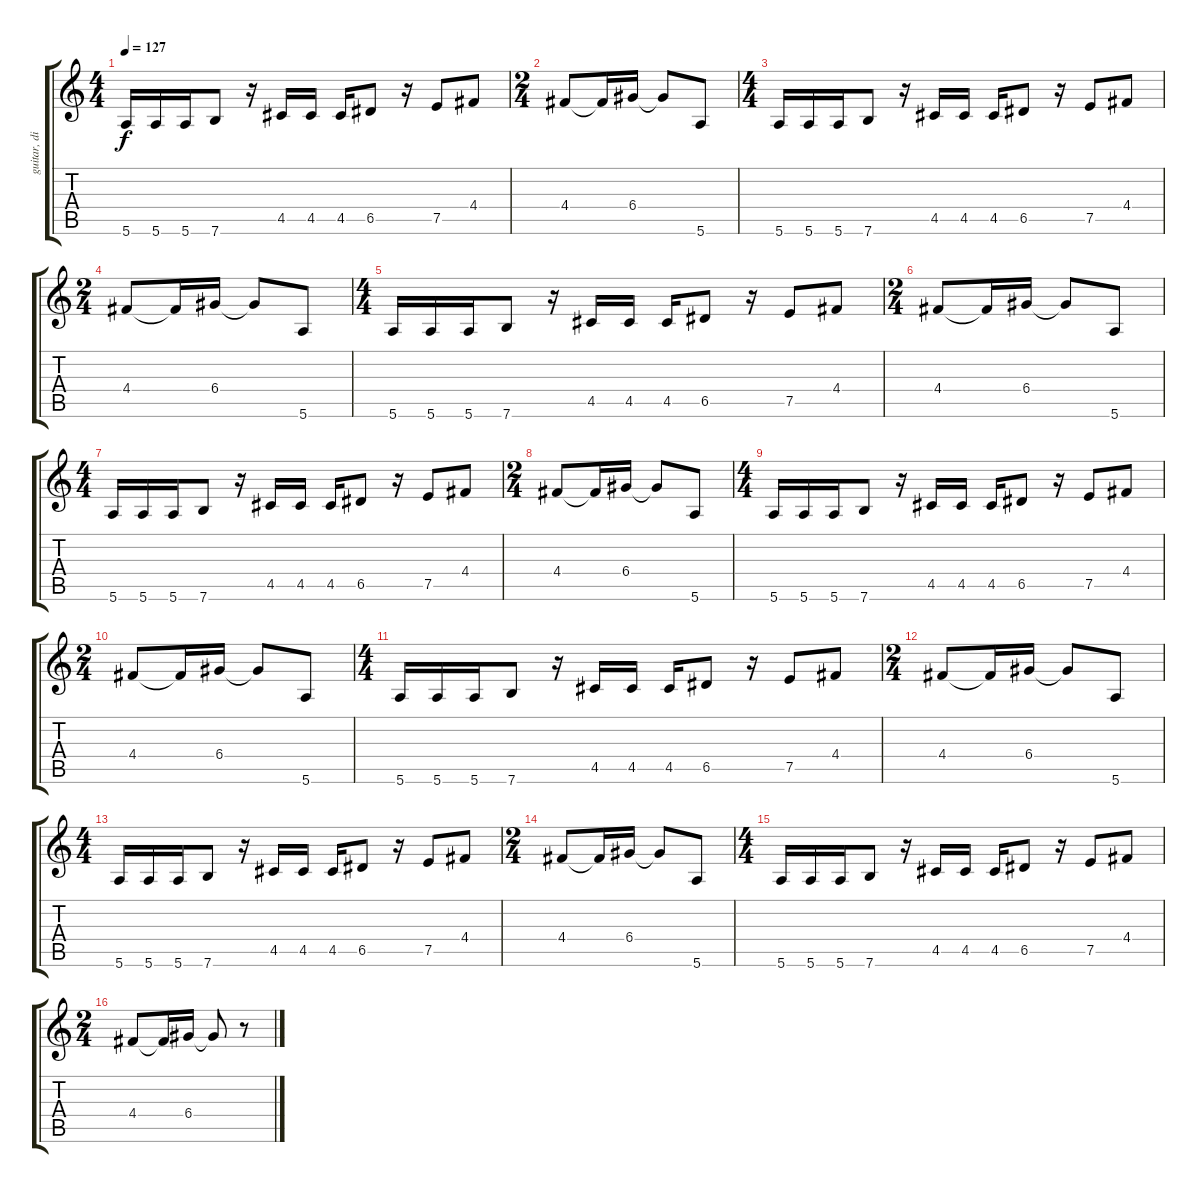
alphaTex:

\track ("guitar, distortion" "guitar, di") {instrument distortionguitar}
\staff {score tabs}
\tuning (E4 B3 G3 D3 A2 E2) {hide}
\ts (4 4)
\tempo 127
\clef g2
\ks c
5.6.16{dy f} 5.6.16 5.6.16 7.6.8 r.16 4.5.16 4.5.16 4.5.16 6.5.8 r.16 7.5.8 4.4.8 |
\ts (2 4)
4.4.8 4.4{t}.16 6.4.16 6.4{t}.8 5.6.8 |
\ts (4 4)
5.6.16 5.6.16 5.6.16 7.6.8 r.16 4.5.16 4.5.16 4.5.16 6.5.8 r.16 7.5.8 4.4.8 |
\ts (2 4)
4.4.8 4.4{t}.16 6.4.16 6.4{t}.8 5.6.8 |
\ts (4 4)
5.6.16 5.6.16 5.6.16 7.6.8 r.16 4.5.16 4.5.16 4.5.16 6.5.8 r.16 7.5.8 4.4.8 |
\ts (2 4)
4.4.8 4.4{t}.16 6.4.16 6.4{t}.8 5.6.8 |
\ts (4 4)
5.6.16 5.6.16 5.6.16 7.6.8 r.16 4.5.16 4.5.16 4.5.16 6.5.8 r.16 7.5.8 4.4.8 |
\ts (2 4)
4.4.8 4.4{t}.16 6.4.16 6.4{t}.8 5.6.8 |
\ts (4 4)
5.6.16 5.6.16 5.6.16 7.6.8 r.16 4.5.16 4.5.16 4.5.16 6.5.8 r.16 7.5.8 4.4.8 |
\ts (2 4)
4.4.8 4.4{t}.16 6.4.16 6.4{t}.8 5.6.8 |
\ts (4 4)
5.6.16 5.6.16 5.6.16 7.6.8 r.16 4.5.16 4.5.16 4.5.16 6.5.8 r.16 7.5.8 4.4.8 |
\ts (2 4)
4.4.8 4.4{t}.16 6.4.16 6.4{t}.8 5.6.8 |
\ts (4 4)
5.6.16 5.6.16 5.6.16 7.6.8 r.16 4.5.16 4.5.16 4.5.16 6.5.8 r.16 7.5.8 4.4.8 |
\ts (2 4)
4.4.8 4.4{t}.16 6.4.16 6.4{t}.8 5.6.8 |
\ts (4 4)
5.6.16 5.6.16 5.6.16 7.6.8 r.16 4.5.16 4.5.16 4.5.16 6.5.8 r.16 7.5.8 4.4.8 |
\ts (2 4)
4.4.8 4.4{t}.16 6.4.16 6.4{t}.8 r.8
